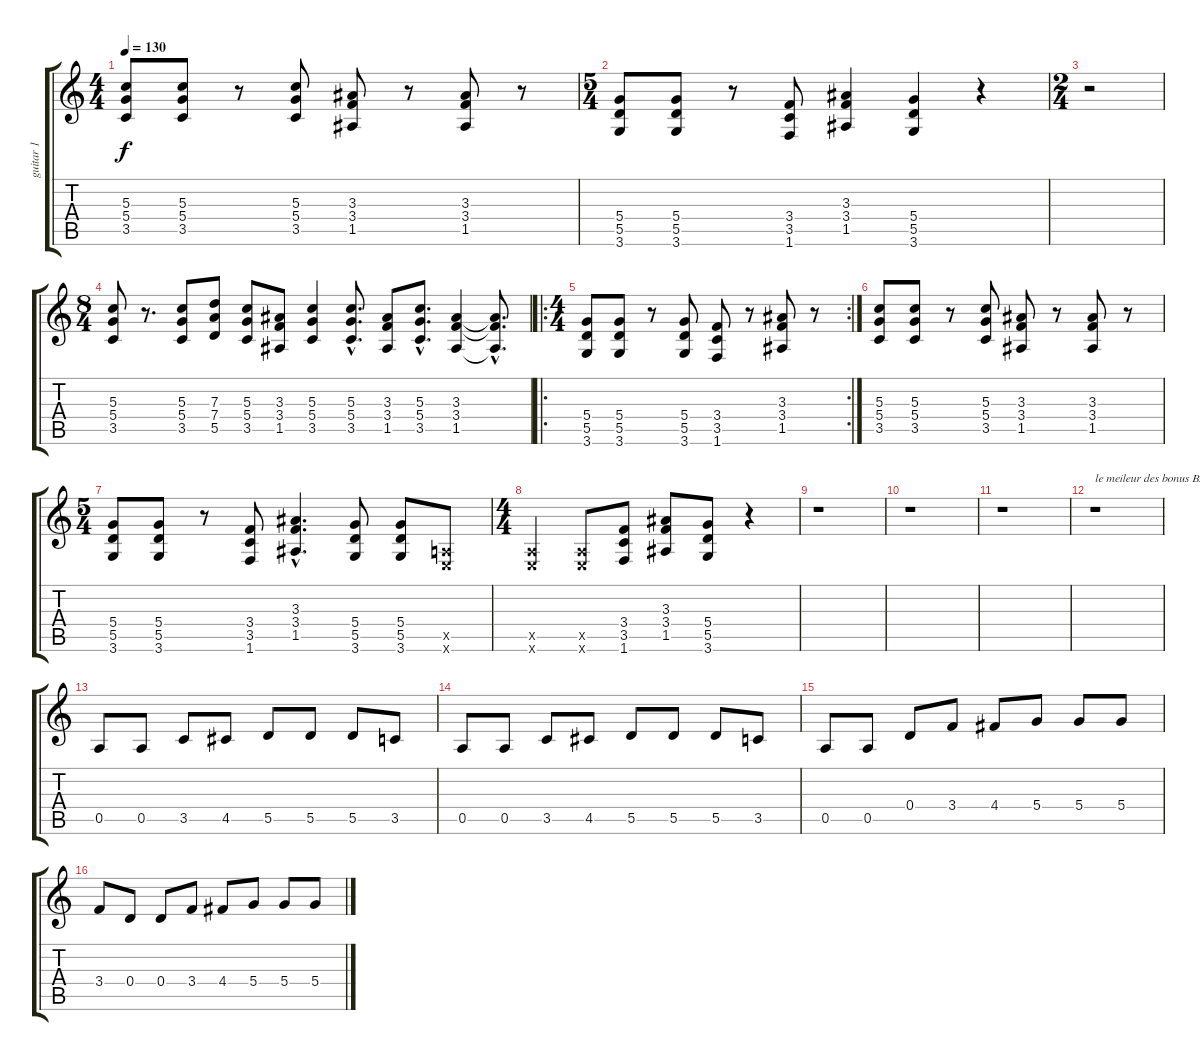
\track ("guitar 1" "guitar 1") {instrument distortionguitar}
\staff {score tabs}
\tuning (E4 B3 G3 D3 A2 E2) {hide}
\ts (4 4)
\tempo 130
\clef g2
\ks c
(5.3 5.4 3.5).8{dy f} (5.3 5.4 3.5).8 r.8 (5.3 5.4 3.5).8 (3.3 3.4 1.5).8 r.8 (3.3 3.4 1.5).8 r.8 |
\ts (5 4)
(5.4 5.5 3.6).8 (5.4 5.5 3.6).8 r.8 (3.4 3.5 1.6).8 (3.3 3.4 1.5).4 (5.4 5.5 3.6).4 r.4 |
\ts (2 4)
r.2 |
\ts (8 4)
(5.3 5.4 3.5).8 r.8{d} (5.3 5.4 3.5).8 (7.3 7.4 5.5).8 (5.3 5.4 3.5).8 (3.3 3.4 1.5).8 (5.3 5.4 3.5).4 (5.3{hac} 5.4{hac} 3.5{hac}).8{d} (3.3 3.4 1.5).8 (5.3{hac} 5.4{hac} 3.5{hac}).8{d} (3.3 3.4 1.5).4 (3.3{hac t} 3.4{hac t} 1.5{hac t}).8{d} |
\ro
\rc 2
\ts (4 4)
(5.4 5.5 3.6).8 (5.4 5.5 3.6).8 r.8 (5.4 5.5 3.6).8 (3.4 3.5 1.6).8 r.8 (3.3 3.4 1.5).8 r.8 |
(5.3 5.4 3.5).8 (5.3 5.4 3.5).8 r.8 (5.3 5.4 3.5).8 (3.3 3.4 1.5).8 r.8 (3.3 3.4 1.5).8 r.8 |
\ts (5 4)
(5.4 5.5 3.6).8 (5.4 5.5 3.6).8 r.8 (3.4 3.5 1.6).8 (3.3{hac} 3.4{hac} 1.5{hac}).4{d} (5.4 5.5 3.6).8 (5.4 5.5 3.6).8 (0.5{x} 0.6{x}).8 |
\ts (4 4)
(0.5{x} 0.6{x}).4 (0.5{x} 0.6{x}).8 (3.4 3.5 1.6).8 (3.3 3.4 1.5).8 (5.4 5.5 3.6).8 r.4 |
r.1 |
r.1 |
r.1 |
r.1{txt "le meileur des bonus BATMAAAAAAAAAN"} |
0.5.8 0.5.8 3.5.8 4.5.8 5.5.8 5.5.8 5.5.8 3.5.8 |
0.5.8 0.5.8 3.5.8 4.5.8 5.5.8 5.5.8 5.5.8 3.5.8 |
0.5.8 0.5.8 0.4.8 3.4.8 4.4.8 5.4.8 5.4.8 5.4.8 |
3.4.8 0.4.8 0.4.8 3.4.8 4.4.8 5.4.8 5.4.8 5.4.8
